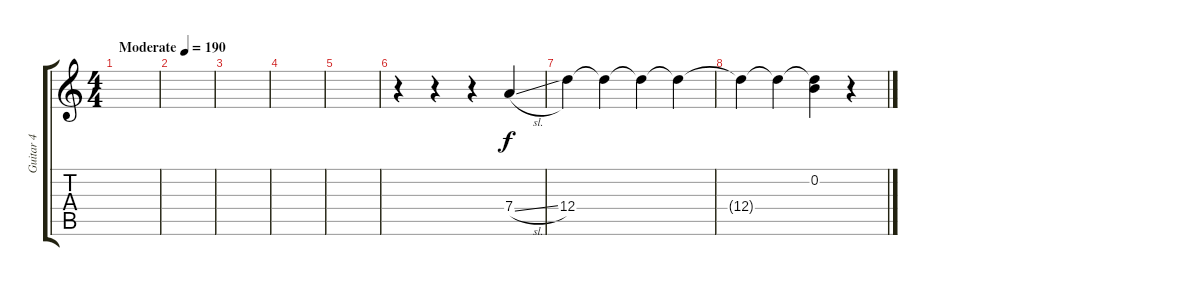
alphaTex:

\track ("Guitar 4" "Guitar 4") {instrument distortionguitar}
\staff {score tabs}
\tuning (E4 B3 G3 D3 A2 E2) {hide}
\ts (4 4)
\tempo (190 "Moderate")
\clef g2
\ks c
|
|
|
|
|
r.4{volume 8 instrument telephonering} r.4 r.4 7.4{sl}.4 |
12.4.4 12.4{t}.4 12.4{t}.4 12.4{t}.4 |
12.4{t}.4 12.4{t}.4 (0.2 12.4{t}).4 r.4
